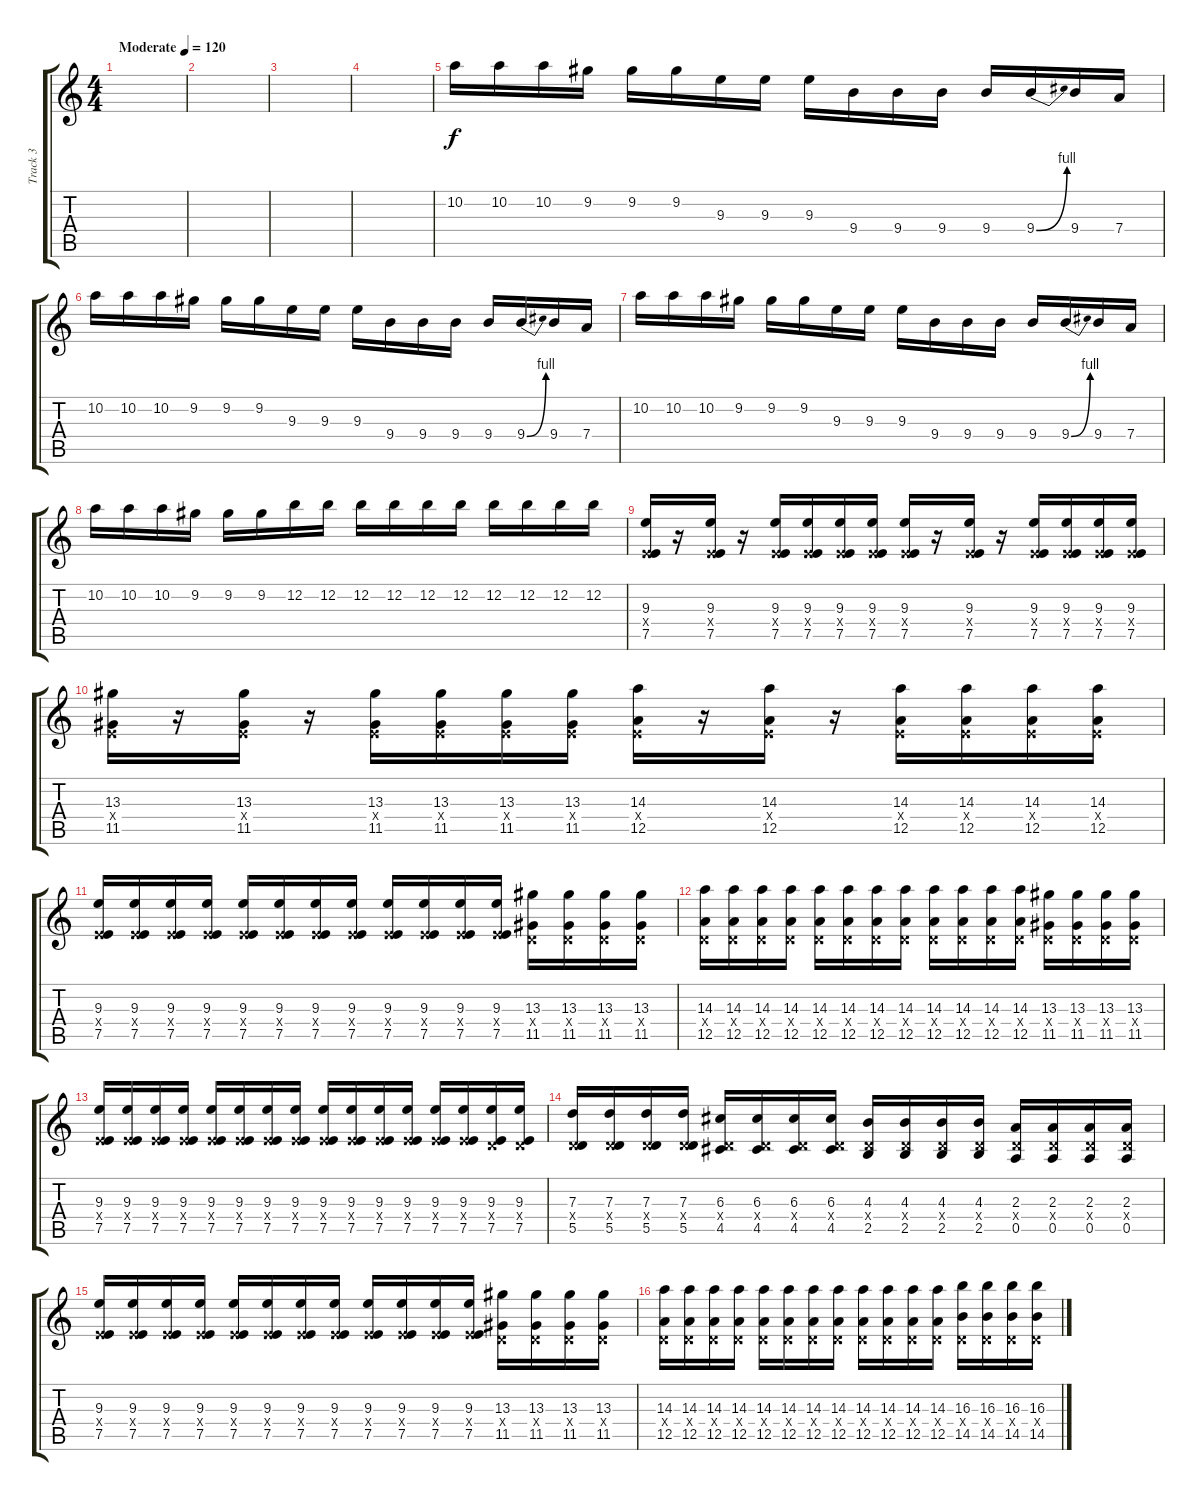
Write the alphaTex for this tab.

\track ("Track 3" "Track 3") {instrument distortionguitar}
\staff {score tabs}
\tuning (E4 B3 G3 D3 A2 D2) {hide}
\ts (4 4)
\tempo (120 "Moderate")
\clef g2
\ks c
|
|
|
|
10.2.16 10.2.16 10.2.16 9.2.16 9.2.16 9.2.16 9.3.16 9.3.16 9.3.16 9.4.16 9.4.16 9.4.16 9.4.16 9.4{be (bend 0 0 60 4)}.16 9.4.16 7.4.16 |
10.2.16 10.2.16 10.2.16 9.2.16 9.2.16 9.2.16 9.3.16 9.3.16 9.3.16 9.4.16 9.4.16 9.4.16 9.4.16 9.4{be (bend 0 0 60 4)}.16 9.4.16 7.4.16 |
10.2.16 10.2.16 10.2.16 9.2.16 9.2.16 9.2.16 9.3.16 9.3.16 9.3.16 9.4.16 9.4.16 9.4.16 9.4.16 9.4{be (bend 0 0 60 4)}.16 9.4.16 7.4.16 |
10.2.16 10.2.16 10.2.16 9.2.16 9.2.16 9.2.16 12.2.16 12.2.16 12.2.16 12.2.16 12.2.16 12.2.16 12.2.16 12.2.16 12.2.16 12.2.16 |
(9.3 2.4{x} 7.5).16 r.16 (9.3 2.4{x} 7.5).16 r.16 (9.3 2.4{x} 7.5).16 (9.3 2.4{x} 7.5).16 (9.3 2.4{x} 7.5).16 (9.3 2.4{x} 7.5).16 (9.3 2.4{x} 7.5).16 r.16 (9.3 2.4{x} 7.5).16 r.16 (9.3 2.4{x} 7.5).16 (9.3 2.4{x} 7.5).16 (9.3 2.4{x} 7.5).16 (9.3 2.4{x} 7.5).16 |
(13.3 2.4{x} 11.5).16 r.16 (13.3 2.4{x} 11.5).16 r.16 (13.3 2.4{x} 11.5).16 (13.3 2.4{x} 11.5).16 (13.3 2.4{x} 11.5).16 (13.3 2.4{x} 11.5).16 (14.3 2.4{x} 12.5).16 r.16 (14.3 2.4{x} 12.5).16 r.16 (14.3 2.4{x} 12.5).16 (14.3 2.4{x} 12.5).16 (14.3 2.4{x} 12.5).16 (14.3 2.4{x} 12.5).16 |
(9.3 2.4{x} 7.5).16 (9.3 2.4{x} 7.5).16 (9.3 2.4{x} 7.5).16 (9.3 2.4{x} 7.5).16 (9.3 2.4{x} 7.5).16 (9.3 2.4{x} 7.5).16 (9.3 2.4{x} 7.5).16 (9.3 2.4{x} 7.5).16 (9.3 2.4{x} 7.5).16 (9.3 2.4{x} 7.5).16 (9.3 2.4{x} 7.5).16 (9.3 2.4{x} 7.5).16 (13.3 0.4{x} 11.5).16 (13.3 0.4{x} 11.5).16 (13.3 0.4{x} 11.5).16 (13.3 0.4{x} 11.5).16 |
(14.3 0.4{x} 12.5).16 (14.3 0.4{x} 12.5).16 (14.3 0.4{x} 12.5).16 (14.3 0.4{x} 12.5).16 (14.3 0.4{x} 12.5).16 (14.3 0.4{x} 12.5).16 (14.3 0.4{x} 12.5).16 (14.3 0.4{x} 12.5).16 (14.3 0.4{x} 12.5).16 (14.3 0.4{x} 12.5).16 (14.3 0.4{x} 12.5).16 (14.3 0.4{x} 12.5).16 (13.3 0.4{x} 11.5).16 (13.3 0.4{x} 11.5).16 (13.3 0.4{x} 11.5).16 (13.3 0.4{x} 11.5).16 |
(9.3 2.4{x} 7.5).16 (9.3 2.4{x} 7.5).16 (9.3 2.4{x} 7.5).16 (9.3 2.4{x} 7.5).16 (9.3 2.4{x} 7.5).16 (9.3 2.4{x} 7.5).16 (9.3 2.4{x} 7.5).16 (9.3 2.4{x} 7.5).16 (9.3 2.4{x} 7.5).16 (9.3 2.4{x} 7.5).16 (9.3 2.4{x} 7.5).16 (9.3 2.4{x} 7.5).16 (9.3 2.4{x} 7.5).16 (9.3 2.4{x} 7.5).16 (9.3 0.4{x} 7.5).16 (9.3 0.4{x} 7.5).16 |
(7.3 0.4{x} 5.5).16 (7.3 0.4{x} 5.5).16 (7.3 0.4{x} 5.5).16 (7.3 0.4{x} 5.5).16 (6.3 0.4{x} 4.5).16 (6.3 0.4{x} 4.5).16 (6.3 0.4{x} 4.5).16 (6.3 0.4{x} 4.5).16 (4.3 0.4{x} 2.5).16 (4.3 0.4{x} 2.5).16 (4.3 0.4{x} 2.5).16 (4.3 0.4{x} 2.5).16 (2.3 0.4{x} 0.5).16 (2.3 0.4{x} 0.5).16 (2.3 0.4{x} 0.5).16 (2.3 0.4{x} 0.5).16 |
(9.3 2.4{x} 7.5).16 (9.3 2.4{x} 7.5).16 (9.3 2.4{x} 7.5).16 (9.3 2.4{x} 7.5).16 (9.3 2.4{x} 7.5).16 (9.3 2.4{x} 7.5).16 (9.3 2.4{x} 7.5).16 (9.3 2.4{x} 7.5).16 (9.3 2.4{x} 7.5).16 (9.3 2.4{x} 7.5).16 (9.3 2.4{x} 7.5).16 (9.3 2.4{x} 7.5).16 (13.3 0.4{x} 11.5).16 (13.3 0.4{x} 11.5).16 (13.3 0.4{x} 11.5).16 (13.3 0.4{x} 11.5).16 |
(14.3 0.4{x} 12.5).16 (14.3 0.4{x} 12.5).16 (14.3 0.4{x} 12.5).16 (14.3 0.4{x} 12.5).16 (14.3 0.4{x} 12.5).16 (14.3 0.4{x} 12.5).16 (14.3 0.4{x} 12.5).16 (14.3 0.4{x} 12.5).16 (14.3 0.4{x} 12.5).16 (14.3 0.4{x} 12.5).16 (14.3 0.4{x} 12.5).16 (14.3 0.4{x} 12.5).16 (16.3 0.4{x} 14.5).16 (16.3 0.4{x} 14.5).16 (16.3 0.4{x} 14.5).16 (16.3 0.4{x} 14.5).16
